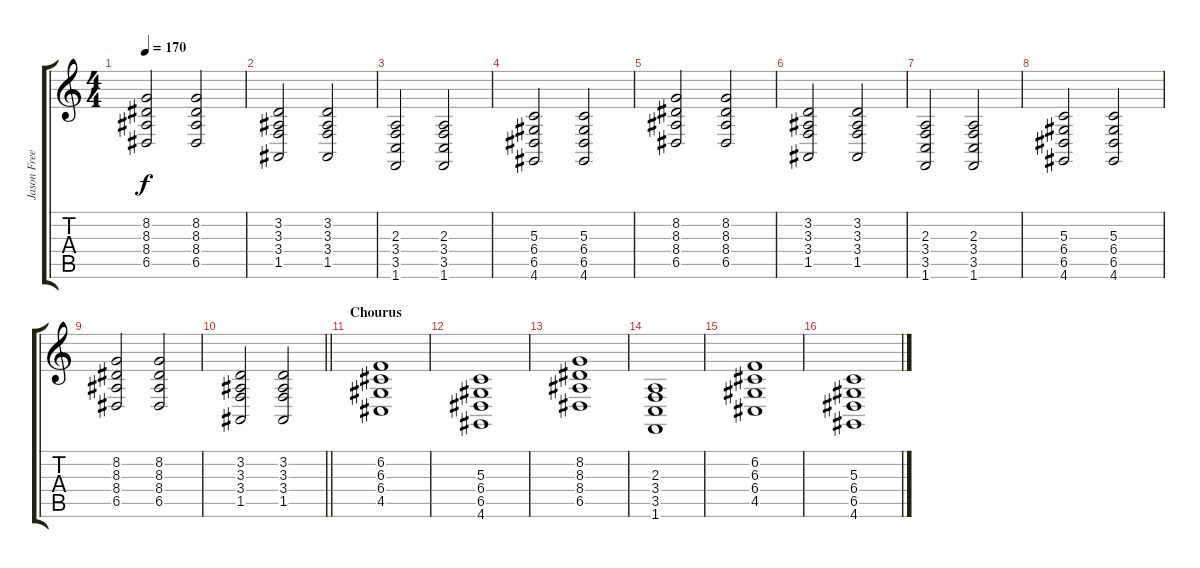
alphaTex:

\track ("Jason Freeze" "Jason Free") {instrument electricgrandpiano}
\staff {score tabs}
\tuning (E4 B3 G3 D3 A2 E2) {hide}
\ts (4 4)
\tempo 170
\clef g2
\ks c
(8.2 8.3 8.4 6.5).2{dy f} (8.2 8.3 8.4 6.5).2 |
(3.2 3.3 3.4 1.5).2 (3.2 3.3 3.4 1.5).2 |
(2.3 3.4 3.5 1.6).2 (2.3 3.4 3.5 1.6).2 |
(5.3 6.4 6.5 4.6).2 (5.3 6.4 6.5 4.6).2 |
(8.2 8.3 8.4 6.5).2 (8.2 8.3 8.4 6.5).2 |
(3.2 3.3 3.4 1.5).2 (3.2 3.3 3.4 1.5).2 |
(2.3 3.4 3.5 1.6).2 (2.3 3.4 3.5 1.6).2 |
(5.3 6.4 6.5 4.6).2 (5.3 6.4 6.5 4.6).2 |
(8.2 8.3 8.4 6.5).2 (8.2 8.3 8.4 6.5).2 |
\barLineRight lightlight
(3.2 3.3 3.4 1.5).2 (3.2 3.3 3.4 1.5).2 |
\section ("" "Chourus")
(6.2 6.3 6.4 4.5).1 |
(5.3 6.4 6.5 4.6).1 |
(8.2 8.3 8.4 6.5).1 |
(2.3 3.4 3.5 1.6).1 |
(6.2 6.3 6.4 4.5).1 |
(5.3 6.4 6.5 4.6).1
